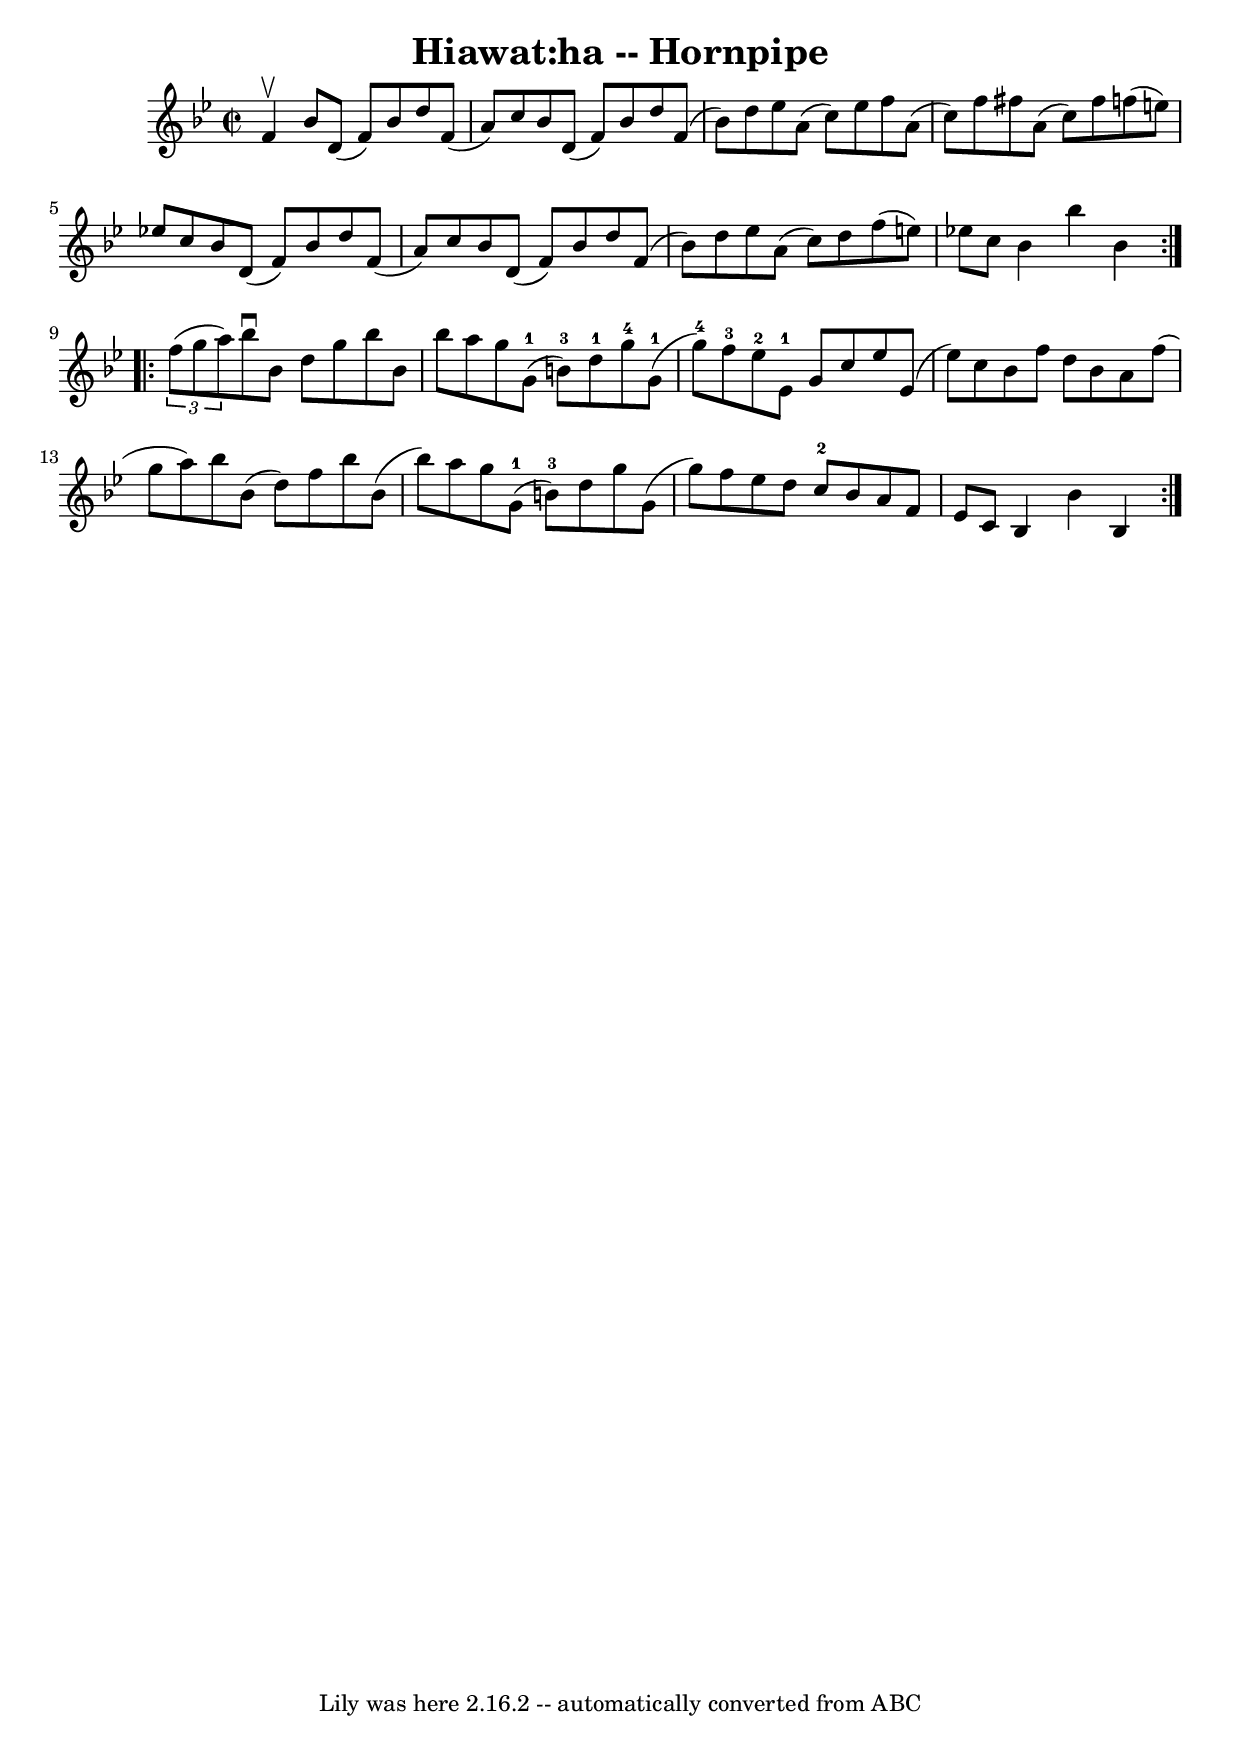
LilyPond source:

\version "2.16.2"
\include "Mammoth.ily"
\header {
  %% book = "Cole's 1000 Fiddle Tunes"
 crossRefNumber = "1"
 footnotes = ""
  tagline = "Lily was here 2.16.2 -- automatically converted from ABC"
  title = "Hiawat:ha -- Hornpipe"

}
voicedefault =  {



  \repeat volta 2 {

    \override Staff.TimeSignature #'style = #'C
    \time 2/2      \key bes \major f'4^\upbow  |
 bes'8 d'8 (f'8) bes'8 d''8 f'8 (a'8) c''8   |
 bes'8 d'8 (f'8) bes'8 d''8 f'8 (bes'8) d''8   |
 ees''8 a'8 (c''8) ees''8 f''8 a'8 (c''8) f''8  |
 fis''8 a'8 ( c''8) fis''8 f''!8 (e''8) ees''!8 c''8   |
 bes'8 d'8 (f'8) bes'8 d''8 f'8 (a'8) c''8   |
 bes'8 d'8 (f'8) bes'8 d''8 f'8 (bes'8) d''8   |
 ees''8 a'8 (c''8) d''8 f''8 (e''8) ees''!8 c''8   |
    
 bes'4 bes''4 bes'4    
  }     
  \repeat volta 2 {
    \times 2/3 { f''8 (
		 g''8 a''8)  	       }  |
 bes''8^\downbow bes'8 d''8 g''8 bes''8 bes'8 bes''8 a''8   |
 g''8 g'8-1(b'8-3) d''8-1 g''8-4 g'8-1(g''8-4) f''8-3  |
    
 ees''8-2 ees'8-1 g'8 c''8 ees''8 ees'8 (ees''8) c''8   |
 bes'8 f''8 d''8 bes'8 a'8 f''8 (g''8 a''8 ) |
 bes''8 bes'8 (d''8) f''8 bes''8 bes'8 ( bes''8) a''8   |
 g''8 g'8-1(b'8-3) d''8 g''8 g'8 (g''8) f''8   |
 ees''8 d''8 c''8-2 bes'8 a'8 f'8 ees'8 c'8   |
 bes4 bes'4 bes4  
  }   

}

\score{
  <<

    \context Staff="default"
    {
      \voicedefault 
      
    }

  >>
  \layout {
    
  }
  \midi {
  }

}
